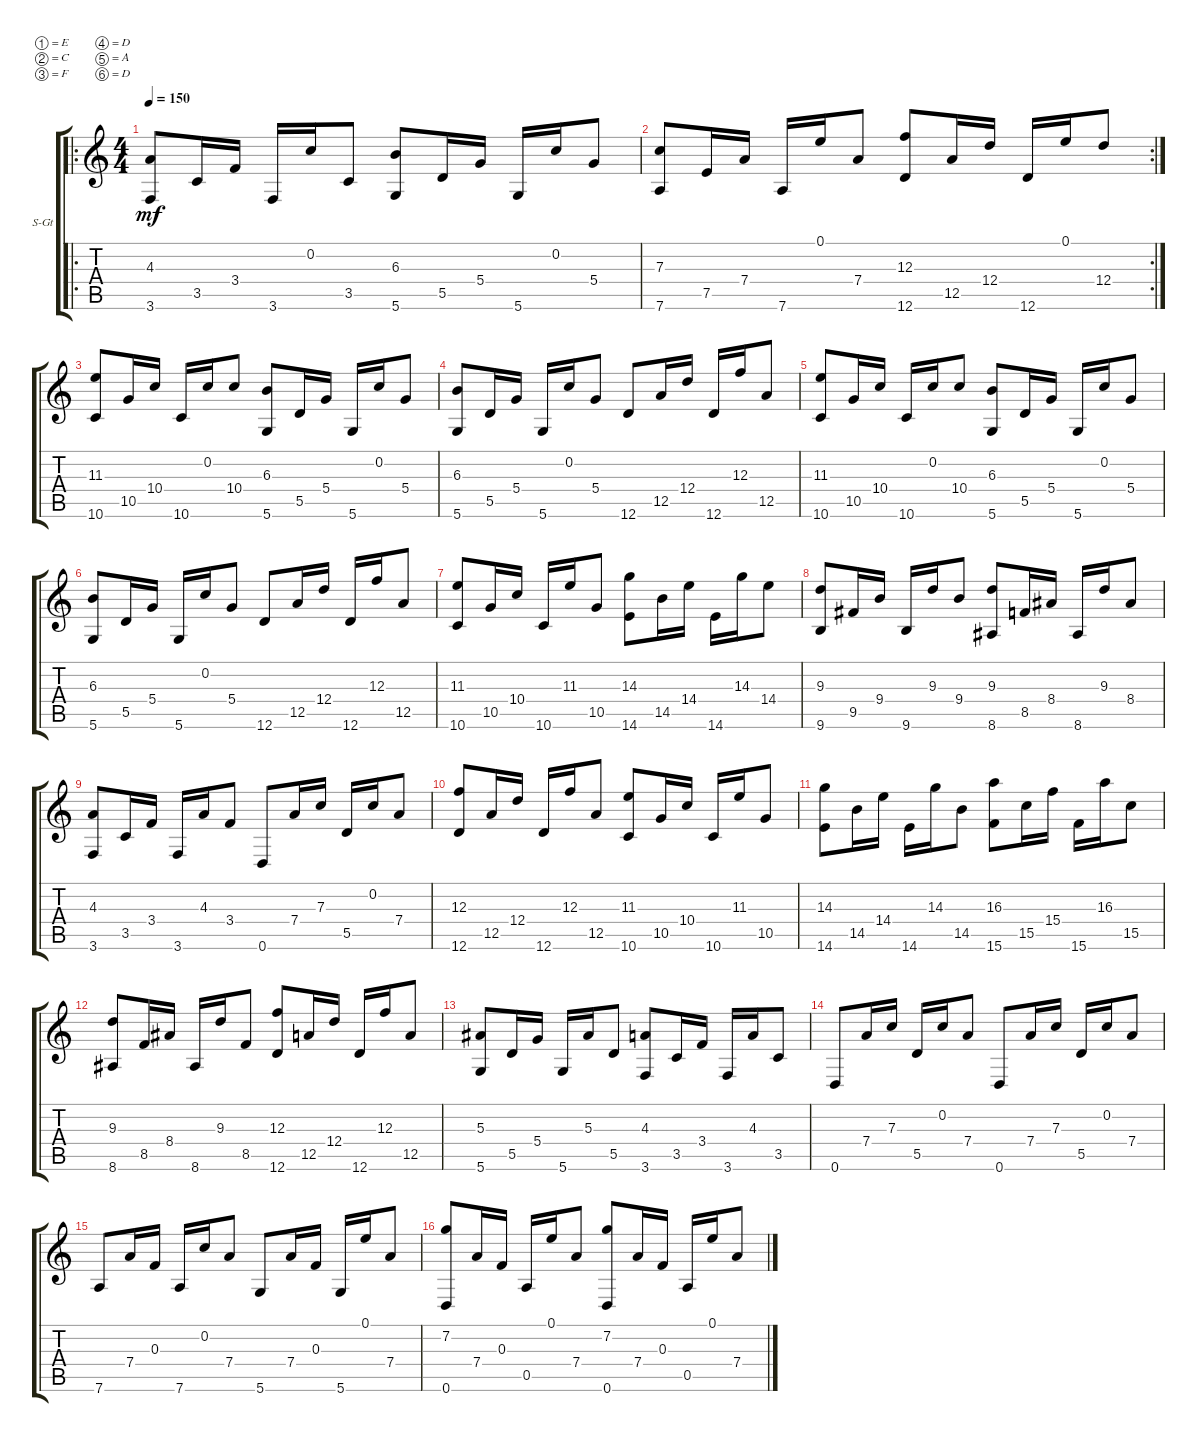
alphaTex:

\bracketExtendMode groupsimilarinstruments
\firstSystemTrackNameOrientation horizontal
\otherSystemsTrackNameOrientation horizontal
\track ("Piste 1" "S-Gt") {instrument acousticguitarsteel}
\staff {score tabs}
\tuning (E4 C4 F3 D3 A2 D2)
\ro
\ts (4 4)
\tempo 150
\clef g2
\ks c
(4.3 3.6).8{dy mf} 3.5.16 3.4.16 3.6.16 0.2.16 3.5.8 (6.3 5.6).8 5.5.16 5.4.16 5.6.16 0.2.16 5.4.8 |
\rc 2
(7.3 7.6).8 7.5.16 7.4.16 7.6.16 0.1.16 7.4.8 (12.3 12.6).8 12.5.16 12.4.16 12.6.16 0.1.16 12.4.8 |
(11.3 10.6).8 10.5.16 10.4.16 10.6.16 0.2.16 10.4.8 (6.3 5.6).8 5.5.16 5.4.16 5.6.16 0.2.16 5.4.8 |
(6.3 5.6).8 5.5.16 5.4.16 5.6.16 0.2.16 5.4.8 12.6.8 12.5.16 12.4.16 12.6.16 12.3.16 12.5.8 |
(11.3 10.6).8 10.5.16 10.4.16 10.6.16 0.2.16 10.4.8 (6.3 5.6).8 5.5.16 5.4.16 5.6.16 0.2.16 5.4.8 |
(6.3 5.6).8 5.5.16 5.4.16 5.6.16 0.2.16 5.4.8 12.6.8 12.5.16 12.4.16 12.6.16 12.3.16 12.5.8 |
(11.3 10.6).8 10.5.16 10.4.16 10.6.16 11.3.16 10.5.8 (14.3 14.6).8 14.5.16 14.4.16 14.6.16 14.3.16 14.4.8 |
(9.3 9.6).8 9.5.16 9.4.16 9.6.16 9.3.16 9.4.8 (9.3 8.6).8 8.5.16 8.4.16 8.6.16 9.3.16 8.4.8 |
(4.3 3.6).8 3.5.16 3.4.16 3.6.16 4.3.16 3.4.8 0.6.8 7.4.16 7.3.16 5.5.16 0.2.16 7.4.8 |
(12.3 12.6).8 12.5.16 12.4.16 12.6.16 12.3.16 12.5.8 (11.3 10.6).8 10.5.16 10.4.16 10.6.16 11.3.16 10.5.8 |
(14.3 14.6).8 14.5.16 14.4.16 14.6.16 14.3.16 14.5.8 (16.3 15.6).8 15.5.16 15.4.16 15.6.16 16.3.16 15.5.8 |
(9.3 8.6).8 8.5.16 8.4.16 8.6.16 9.3.16 8.5.8 (12.3 12.6).8 12.5.16 12.4.16 12.6.16 12.3.16 12.5.8 |
(5.3 5.6).8 5.5.16 5.4.16 5.6.16 5.3.16 5.5.8 (4.3 3.6).8 3.5.16 3.4.16 3.6.16 4.3.16 3.5.8 |
0.6.8 7.4.16 7.3.16 5.5.16 0.2.16 7.4.8 0.6.8 7.4.16 7.3.16 5.5.16 0.2.16 7.4.8 |
7.6.8 7.4.16 0.3.16 7.6.16 0.2.16 7.4.8 5.6.8 7.4.16 0.3.16 5.6.16 0.1.16 7.4.8 |
(7.2 0.6).8 7.4.16 0.3.16 0.5.16 0.1.16 7.4.8 (7.2 0.6).8 7.4.16 0.3.16 0.5.16 0.1.16 7.4.8
